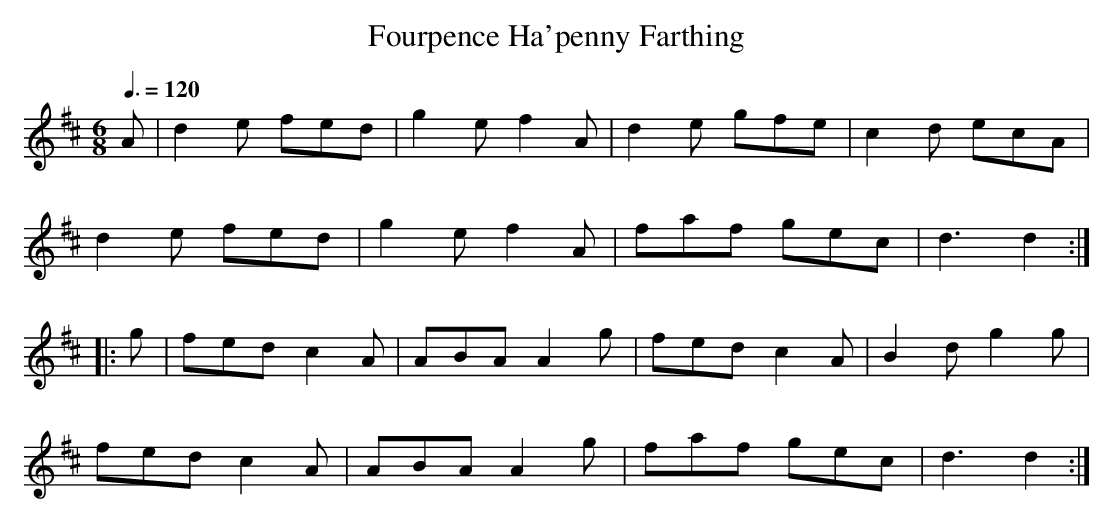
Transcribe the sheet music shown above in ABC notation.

X:1
T:Fourpence Ha'penny Farthing
M:6/8
Q:3/8=120
K:D
A|d2e fed|g2e f2A|d2e gfe|c2d ecA|
d2e fed|g2e f2A|faf gec|d3 d2:|
|:g|fed c2A|ABA A2g|fed c2A|B2d g2g|
fed c2A|ABA A2g|faf gec|d3 d2:|
